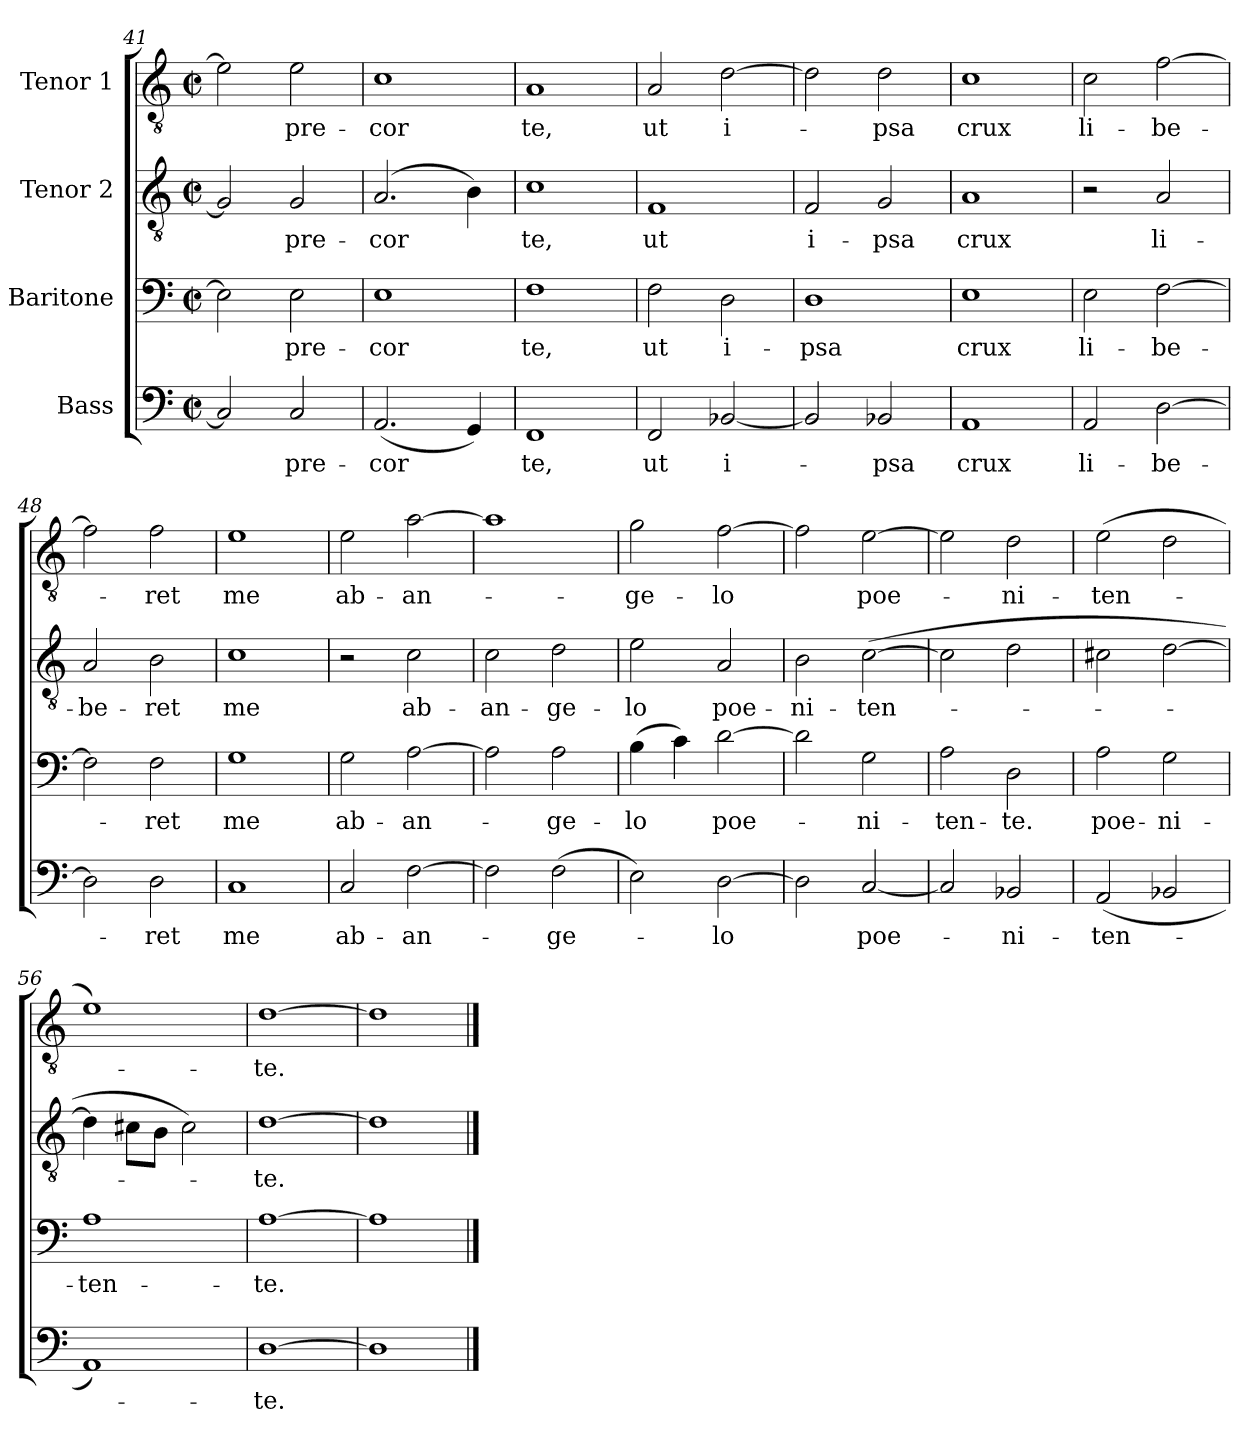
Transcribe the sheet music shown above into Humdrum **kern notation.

**kern	**text	**kern	**text	**kern	**text	**kern	**text
*part4	*part4	*part3	*part3	*part2	*part2	*part1	*part1
*staff4	*staff4	*staff3	*staff3	*staff2	*staff2	*staff1	*staff1
*I"Bass	*	*I"Baritone	*	*I"Tenor 2	*	*I"Tenor 1	*
*clefF4	*	*clefF4	*	*clefGv2	*	*clefGv2	*
*k[]	*	*k[]	*	*k[]	*	*k[]	*
*C:	*	*C:	*	*C:	*	*C:	*
*M2/2	*	*M2/2	*	*M2/2	*	*M2/2	*
*met(c|)	*	*met(c|)	*	*met(c|)	*	*met(c|)	*
=41	=41	=41	=41	=41	=41	=41	=41
2C/]	.	2E\]	.	2G/]	.	2e\]	.
2C/	-pre-	2E\	-pre-	2G/	-pre-	2e\	-pre-
=42	=42	=42	=42	=42	=42	=42	=42
(2.AA/	-cor	1E	-cor	(2.A/	-cor	1c	-cor
4GG/)	.	.	.	4B\)	.	.	.
!!LO:LB:g=z
=43	=43	=43	=43	=43	=43	=43	=43
1FF	te,	1F	te,	1c	te,	1A	te,
=44	=44	=44	=44	=44	=44	=44	=44
2FF/	ut	2F\	ut	1F	ut	2A/	ut
[2BB-X/	i-	2D\	i-	.	.	[2d\	i-
=45	=45	=45	=45	=45	=45	=45	=45
2BB-/]	.	1D	-psa	2F/	i-	2d\]	.
2BB-X/	-psa	.	.	2G/	-psa	2d\	-psa
=46	=46	=46	=46	=46	=46	=46	=46
1AA	crux	1E	crux	1A	crux	1c	crux
=47	=47	=47	=47	=47	=47	=47	=47
2AA/	li-	2E\	li-	2r	.	2c\	li-
[2D\	-be-	[2F\	-be-	2A/	li-	[2f\	-be-
=48	=48	=48	=48	=48	=48	=48	=48
2D\]	.	2F\]	.	2A/	-be-	2f\]	.
2D\	-ret	2F\	-ret	2B\	-ret	2f\	-ret
=49	=49	=49	=49	=49	=49	=49	=49
1C	me	1G	me	1c	me	1e	me
=50	=50	=50	=50	=50	=50	=50	=50
2C/	ab-	2G\	ab-	2r	.	2e\	ab-
[2F\	-an-	[2A\	-an-	2c\	ab-	[2a\	-an-
!!LO:LB:g=z
=51	=51	=51	=51	=51	=51	=51	=51
2F\]	.	2A\]	.	2c\	-an-	1a]	.
(2F\	-ge-	2A\	-ge-	2d\	-ge-	.	.
=52	=52	=52	=52	=52	=52	=52	=52
2E\)	.	(4B\	-lo	2e\	-lo	2g\	-ge-
.	.	4c\)	.	.	.	.	.
[2D\	-lo	[2d\	poe-	2A/	poe-	[2f\	-lo
=53	=53	=53	=53	=53	=53	=53	=53
2D\]	.	2d\]	.	2B\	-ni-	2f\]	.
[2C/	poe-	2G\	-ni-	([2c\	-ten-	[2e\	poe-
=54	=54	=54	=54	=54	=54	=54	=54
2C/]	.	2A\	-ten-	2c\]	.	2e\]	.
2BB-X/	-ni-	2D\	-te.	2d\	.	2d\	-ni-
=55	=55	=55	=55	=55	=55	=55	=55
(2AA/	-ten-	2A\	poe-	2c#X\	.	(2e\	-ten-
2BB-X/	.	2G\	-ni-	[2d\	.	2d\	.
=56	=56	=56	=56	=56	=56	=56	=56
1AA)	.	1A	-ten-	4d\]	.	1e)	.
.	.	.	.	8c#X\L	.	.	.
.	.	.	.	8B\J	.	.	.
.	.	.	.	2c#\)	.	.	.
=57	=57	=57	=57	=57	=57	=57	=57
[1D	-te.	[1A	-te.	[1d	-te.	[1d	-te.
=58	=58	=58	=58	=58	=58	=58	=58
1D]	.	1A]	.	1d]	.	1d]	.
==	==	==	==	==	==	==	==
*-	*-	*-	*-	*-	*-	*-	*-
